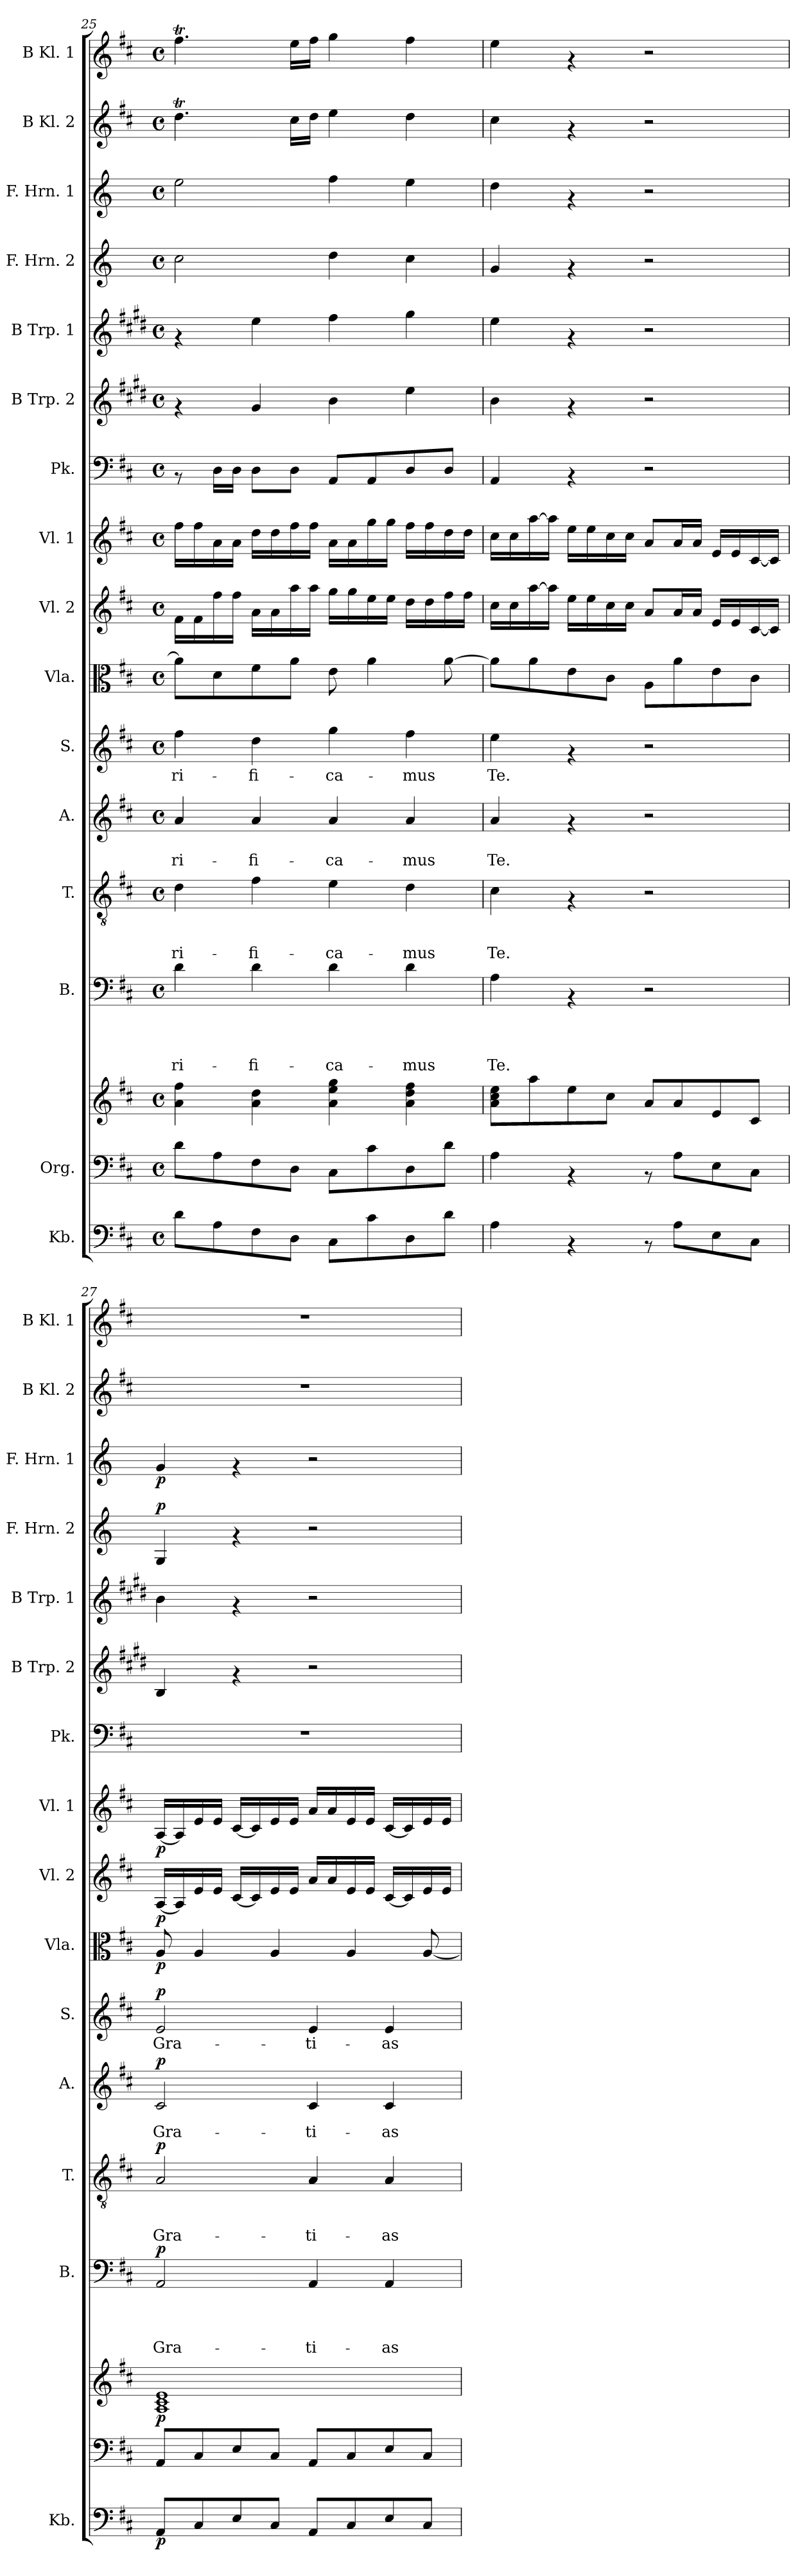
**kern	**dynam	**kern	**kern	**dynam	**kern	**text	**text	**text	**text	**dynam	**kern	**text	**text	**text	**dynam	**kern	**text	**text	**dynam	**kern	**text	**dynam	**kern	**dynam	**kern	**dynam	**kern	**dynam	**kern	**kern	**kern	**kern	**dynam	**kern	**dynam	**kern	**kern
*part16	*part16	*part15	*part15	*part15	*part14	*part14	*part14	*part14	*part14	*part14	*part13	*part13	*part13	*part13	*part13	*part12	*part12	*part12	*part12	*part11	*part11	*part11	*part10	*part10	*part9	*part9	*part8	*part8	*part7	*part6	*part5	*part4	*part4	*part3	*part3	*part2	*part1
*staff17	*staff17	*staff16	*staff15	*staff15/16	*staff14	*staff14	*staff14	*staff14	*staff14	*staff14	*staff13	*staff13	*staff13	*staff13	*staff13	*staff12	*staff12	*staff12	*staff12	*staff11	*staff11	*staff11	*staff10	*staff10	*staff9	*staff9	*staff8	*staff8	*staff7	*staff6	*staff5	*staff4	*staff4	*staff3	*staff3	*staff2	*staff1
*I"Kb.	*	*I"Org.	*	*	*I"B.	*	*	*	*	*	*I"T.	*	*	*	*	*I"A.	*	*	*	*I"S.	*	*	*I"Vla.	*	*I"Vl. 2	*	*I"Vl. 1	*	*I"Pk.	*I"B Trp. 2	*I"B Trp. 1	*I"F. Hrn. 2	*	*I"F. Hrn. 1	*	*I"B Kl. 2	*I"B Kl. 1
*I'Kb.	*	*	*	*	*I'B.	*	*	*	*	*	*I'T.	*	*	*	*	*I'A.	*	*	*	*I'S.	*	*	*I'Vla.	*	*I'Vl. 2	*	*I'Vl. 1	*	*I'Pk.	*I'B Trp. 2	*I'B Trp. 1	*I'F. Hrn. 2	*	*I'F. Hrn. 1	*	*I'B Kl. 2	*I'B Kl. 1
*clefF4	*	*clefF4	*clefG2	*	*clefF4	*	*	*	*	*	*clefGv2	*	*	*	*	*clefG2	*	*	*	*clefG2	*	*	*clefC3	*	*clefG2	*	*clefG2	*	*clefF4	*clefG2	*clefG2	*clefG2	*	*clefG2	*	*clefG2	*clefG2
*	*	*	*	*	*	*	*	*	*	*	*	*	*	*	*	*	*	*	*	*	*	*	*	*	*	*	*	*	*	*ITrd1c2	*ITrd1c2	*ITrd-1c-2	*	*ITrd-1c-2	*	*	*
*k[f#c#]	*	*k[f#c#]	*k[f#c#]	*	*k[f#c#]	*	*	*	*	*	*k[f#c#]	*	*	*	*	*k[f#c#]	*	*	*	*k[f#c#]	*	*	*k[f#c#]	*	*k[f#c#]	*	*k[f#c#]	*	*k[f#c#]	*k[f#c#]	*k[f#c#]	*k[f#c#]	*	*k[f#c#]	*	*k[f#c#]	*k[f#c#]
*D:	*	*D:	*D:	*	*D:	*	*	*	*	*	*D:	*	*	*	*	*D:	*	*	*	*D:	*	*	*D:	*	*D:	*	*D:	*	*D:	*D:	*D:	*D:	*	*D:	*	*D:	*D:
*M4/4	*	*M4/4	*M4/4	*	*M4/4	*	*	*	*	*	*M4/4	*	*	*	*	*M4/4	*	*	*	*M4/4	*	*	*M4/4	*	*M4/4	*	*M4/4	*	*M4/4	*M4/4	*M4/4	*M4/4	*	*M4/4	*	*M4/4	*M4/4
*met(c)	*	*met(c)	*met(c)	*	*met(c)	*	*	*	*	*	*met(c)	*	*	*	*	*met(c)	*	*	*	*met(c)	*	*	*met(c)	*	*met(c)	*	*met(c)	*	*met(c)	*met(c)	*met(c)	*met(c)	*	*met(c)	*	*met(c)	*met(c)
=25	=25	=25	=25	=25	=25	=25	=25	=25	=25	=25	=25	=25	=25	=25	=25	=25	=25	=25	=25	=25	=25	=25	=25	=25	=25	=25	=25	=25	=25	=25	=25	=25	=25	=25	=25	=25	=25
!	!	!	!	!	!	!	!	!	!LO:LY:b	!	!	!	!	!LO:LY:b	!	!	!	!LO:LY:b	!	!	!LO:LY:b	!	!	!	!	!	!	!	!	!	!	!	!	!	!	!	!
8d\L	.	8d\L	4a\ 4ff#\	.	4d\	.	.	.	-ri-	.	4d\	.	.	-ri-	.	4a/	.	-ri-	.	4ff#\	-ri-	.	8a\L]	.	16f#\LL	.	16ff#\LL	.	8rAA	4rf	4rf	2dd\	.	2ff#\	.	4.ddT\	4.ff#t\
.	.	.	.	.	.	.	.	.	.	.	.	.	.	.	.	.	.	.	.	.	.	.	.	.	16f#\	.	16ff#\	.	.	.	.	.	.	.	.	.	.
8A\	.	8A\	.	.	.	.	.	.	.	.	.	.	.	.	.	.	.	.	.	.	.	.	8d\	.	16ff#\	.	16a\	.	16D\LL	.	.	.	.	.	.	.	.
.	.	.	.	.	.	.	.	.	.	.	.	.	.	.	.	.	.	.	.	.	.	.	.	.	16ff#\JJ	.	16a\JJ	.	16D\JJ	.	.	.	.	.	.	.	.
!	!	!	!	!	!	!	!	!	!LO:LY:b	!	!	!	!	!LO:LY:b	!	!	!	!LO:LY:b	!	!	!LO:LY:b	!	!	!	!	!	!	!	!	!	!	!	!	!	!	!	!
8F#\	.	8F#\	4a\ 4dd\	.	4d\	.	.	.	-fi-	.	4f#\	.	.	-fi-	.	4a/	.	-fi-	.	4dd\	-fi-	.	8f#\	.	16a\LL	.	16dd\LL	.	8D\L	4f#/	4dd\	.	.	.	.	.	.
.	.	.	.	.	.	.	.	.	.	.	.	.	.	.	.	.	.	.	.	.	.	.	.	.	16a\	.	16dd\	.	.	.	.	.	.	.	.	.	.
8D\J	.	8D\J	.	.	.	.	.	.	.	.	.	.	.	.	.	.	.	.	.	.	.	.	8a\J	.	16aa\	.	16ff#\	.	8D\J	.	.	.	.	.	.	16cc#\LL	16ee\LL
.	.	.	.	.	.	.	.	.	.	.	.	.	.	.	.	.	.	.	.	.	.	.	.	.	16aa\JJ	.	16ff#\JJ	.	.	.	.	.	.	.	.	16dd\JJ	16ff#\JJ
!	!	!	!	!	!	!	!	!	!LO:LY:b	!	!	!	!	!LO:LY:b	!	!	!	!LO:LY:b	!	!	!LO:LY:b	!	!	!	!	!	!	!	!	!	!	!	!	!	!	!	!
8C#\L	.	8C#\L	4a\ 4ee\ 4gg\	.	4d\	.	.	.	-ca-	.	4e\	.	.	-ca-	.	4a/	.	-ca-	.	4gg\	-ca-	.	8e\	.	16gg\LL	.	16a\LL	.	8AA/L	4a\	4ee\	4ee\	.	4gg\	.	4ee\	4gg\
.	.	.	.	.	.	.	.	.	.	.	.	.	.	.	.	.	.	.	.	.	.	.	.	.	16gg\	.	16a\	.	.	.	.	.	.	.	.	.	.
8c#\	.	8c#\	.	.	.	.	.	.	.	.	.	.	.	.	.	.	.	.	.	.	.	.	4a\	.	16ee\	.	16gg\	.	8AA/	.	.	.	.	.	.	.	.
.	.	.	.	.	.	.	.	.	.	.	.	.	.	.	.	.	.	.	.	.	.	.	.	.	16ee\JJ	.	16gg\JJ	.	.	.	.	.	.	.	.	.	.
!	!	!	!	!	!	!	!	!	!LO:LY:b	!	!	!	!	!LO:LY:b	!	!	!	!LO:LY:b	!	!	!LO:LY:b	!	!	!	!	!	!	!	!	!	!	!	!	!	!	!	!
8D\	.	8D\	4a\ 4dd\ 4ff#\	.	4d\	.	.	.	-mus	.	4d\	.	.	-mus	.	4a/	.	-mus	.	4ff#\	-mus	.	.	.	16dd\LL	.	16ff#\LL	.	8D/	4dd\	4ff#\	4dd\	.	4ff#\	.	4dd\	4ff#\
.	.	.	.	.	.	.	.	.	.	.	.	.	.	.	.	.	.	.	.	.	.	.	.	.	16dd\	.	16ff#\	.	.	.	.	.	.	.	.	.	.
8d\J	.	8d\J	.	.	.	.	.	.	.	.	.	.	.	.	.	.	.	.	.	.	.	.	[>8a\	.	16ff#\	.	16dd\	.	8D/J	.	.	.	.	.	.	.	.
.	.	.	.	.	.	.	.	.	.	.	.	.	.	.	.	.	.	.	.	.	.	.	.	.	16ff#\JJ	.	16dd\JJ	.	.	.	.	.	.	.	.	.	.
=26	=26	=26	=26	=26	=26	=26	=26	=26	=26	=26	=26	=26	=26	=26	=26	=26	=26	=26	=26	=26	=26	=26	=26	=26	=26	=26	=26	=26	=26	=26	=26	=26	=26	=26	=26	=26	=26
!	!	!	!	!	!	!	!	!	!LO:LY:b	!	!	!	!	!LO:LY:b	!	!	!	!LO:LY:b	!	!	!LO:LY:b	!	!	!	!	!	!	!	!	!	!	!	!	!	!	!	!
4A\	.	4A\	8a\ 8cc#\ 8ee\L	.	4A\	.	.	.	Te.	.	4c#\	.	.	Te.	.	4a/	.	Te.	.	4ee\	Te.	.	8a\L]	.	16cc#\LL	.	16cc#\LL	.	4AA/	4a\	4dd\	4a/	.	4ee\	.	4cc#\	4ee\
.	.	.	.	.	.	.	.	.	.	.	.	.	.	.	.	.	.	.	.	.	.	.	.	.	16cc#\	.	16cc#\	.	.	.	.	.	.	.	.	.	.
.	.	.	8aa\	.	.	.	.	.	.	.	.	.	.	.	.	.	.	.	.	.	.	.	8a\	.	[>16aa\	.	[>16aa\	.	.	.	.	.	.	.	.	.	.
.	.	.	.	.	.	.	.	.	.	.	.	.	.	.	.	.	.	.	.	.	.	.	.	.	16aa\JJ]	.	16aa\JJ]	.	.	.	.	.	.	.	.	.	.
4rAA	.	4rAA	8ee\	.	4rAA	.	.	.	.	.	4rF	.	.	.	.	4rf	.	.	.	4rf	.	.	8e\	.	16ee\LL	.	16ee\LL	.	4rAA	4rf	4rf	4rf	.	4rf	.	4rf	4rf
.	.	.	.	.	.	.	.	.	.	.	.	.	.	.	.	.	.	.	.	.	.	.	.	.	16ee\	.	16ee\	.	.	.	.	.	.	.	.	.	.
.	.	.	8cc#\J	.	.	.	.	.	.	.	.	.	.	.	.	.	.	.	.	.	.	.	8c#\J	.	16cc#\	.	16cc#\	.	.	.	.	.	.	.	.	.	.
.	.	.	.	.	.	.	.	.	.	.	.	.	.	.	.	.	.	.	.	.	.	.	.	.	16cc#\JJ	.	16cc#\JJ	.	.	.	.	.	.	.	.	.	.
8rAA	.	8rAA	8a/L	.	2r	.	.	.	.	.	2r	.	.	.	.	2r	.	.	.	2r	.	.	8A\L	.	8a/L	.	8a/L	.	2r	2r	2r	2r	.	2r	.	2r	2r
8A\L	.	8A\L	8a/	.	.	.	.	.	.	.	.	.	.	.	.	.	.	.	.	.	.	.	8a\	.	16a/L	.	16a/L	.	.	.	.	.	.	.	.	.	.
.	.	.	.	.	.	.	.	.	.	.	.	.	.	.	.	.	.	.	.	.	.	.	.	.	16a/JJ	.	16a/JJ	.	.	.	.	.	.	.	.	.	.
8E\	.	8E\	8e/	.	.	.	.	.	.	.	.	.	.	.	.	.	.	.	.	.	.	.	8e\	.	16e/LL	.	16e/LL	.	.	.	.	.	.	.	.	.	.
.	.	.	.	.	.	.	.	.	.	.	.	.	.	.	.	.	.	.	.	.	.	.	.	.	16e/	.	16e/	.	.	.	.	.	.	.	.	.	.
8C#\J	.	8C#\J	8c#/J	.	.	.	.	.	.	.	.	.	.	.	.	.	.	.	.	.	.	.	8c#\J	.	[>16c#/	.	[>16c#/	.	.	.	.	.	.	.	.	.	.
.	.	.	.	.	.	.	.	.	.	.	.	.	.	.	.	.	.	.	.	.	.	.	.	.	16c#/JJ]	.	16c#/JJ]	.	.	.	.	.	.	.	.	.	.
=27	=27	=27	=27	=27	=27	=27	=27	=27	=27	=27	=27	=27	=27	=27	=27	=27	=27	=27	=27	=27	=27	=27	=27	=27	=27	=27	=27	=27	=27	=27	=27	=27	=27	=27	=27	=27	=27
!	!LO:DY:b	!	!	!LO:DY:b	!	!	!	!	!LO:LY:b	!LO:DY:a	!	!	!	!LO:LY:b	!LO:DY:a	!	!	!LO:LY:b	!LO:DY:a	!	!LO:LY:b	!LO:DY:a	!	!LO:DY:b	!	!LO:DY:b	!	!LO:DY:b	!	!	!	!	!LO:DY:a	!	!LO:DY:b	!	!
8AA/L	p	8AA/L	1A 1c# 1e	p	2AA/	.	.	.	Gra-	p	2A/	.	.	Gra-	p	2c#/	.	Gra-	p	2e/	Gra-	p	8A/	p	[>16A/LL	p	[>16A/LL	p	1r	4A/	4a\	4A/	p	4a/	p	1r	1r
.	.	.	.	.	.	.	.	.	.	.	.	.	.	.	.	.	.	.	.	.	.	.	.	.	16A/]	.	16A/]	.	.	.	.	.	.	.	.	.	.
8C#/	.	8C#/	.	.	.	.	.	.	.	.	.	.	.	.	.	.	.	.	.	.	.	.	4A/	.	16e/	.	16e/	.	.	.	.	.	.	.	.	.	.
.	.	.	.	.	.	.	.	.	.	.	.	.	.	.	.	.	.	.	.	.	.	.	.	.	16e/JJ	.	16e/JJ	.	.	.	.	.	.	.	.	.	.
8E/	.	8E/	.	.	.	.	.	.	.	.	.	.	.	.	.	.	.	.	.	.	.	.	.	.	[>16c#/LL	.	[>16c#/LL	.	.	4rf	4rf	4rf	.	4rf	.	.	.
.	.	.	.	.	.	.	.	.	.	.	.	.	.	.	.	.	.	.	.	.	.	.	.	.	16c#/]	.	16c#/]	.	.	.	.	.	.	.	.	.	.
8C#/J	.	8C#/J	.	.	.	.	.	.	.	.	.	.	.	.	.	.	.	.	.	.	.	.	4A/	.	16e/	.	16e/	.	.	.	.	.	.	.	.	.	.
.	.	.	.	.	.	.	.	.	.	.	.	.	.	.	.	.	.	.	.	.	.	.	.	.	16e/JJ	.	16e/JJ	.	.	.	.	.	.	.	.	.	.
!	!	!	!	!	!	!	!	!	!LO:LY:b	!	!	!	!	!LO:LY:b	!	!	!	!LO:LY:b	!	!	!LO:LY:b	!	!	!	!	!	!	!	!	!	!	!	!	!	!	!	!
8AA/L	.	8AA/L	.	.	4AA/	.	.	.	-ti-	.	4A/	.	.	-ti-	.	4c#/	.	-ti-	.	4e/	-ti-	.	.	.	16a/LL	.	16a/LL	.	.	2r	2r	2r	.	2r	.	.	.
.	.	.	.	.	.	.	.	.	.	.	.	.	.	.	.	.	.	.	.	.	.	.	.	.	16a/	.	16a/	.	.	.	.	.	.	.	.	.	.
8C#/	.	8C#/	.	.	.	.	.	.	.	.	.	.	.	.	.	.	.	.	.	.	.	.	4A/	.	16e/	.	16e/	.	.	.	.	.	.	.	.	.	.
.	.	.	.	.	.	.	.	.	.	.	.	.	.	.	.	.	.	.	.	.	.	.	.	.	16e/JJ	.	16e/JJ	.	.	.	.	.	.	.	.	.	.
!	!	!	!	!	!	!	!	!	!LO:LY:b	!	!	!	!	!LO:LY:b	!	!	!	!LO:LY:b	!	!	!LO:LY:b	!	!	!	!	!	!	!	!	!	!	!	!	!	!	!	!
8E/	.	8E/	.	.	4AA/	.	.	.	-as	.	4A/	.	.	-as	.	4c#/	.	-as	.	4e/	-as	.	.	.	[>16c#/LL	.	[>16c#/LL	.	.	.	.	.	.	.	.	.	.
.	.	.	.	.	.	.	.	.	.	.	.	.	.	.	.	.	.	.	.	.	.	.	.	.	16c#/]	.	16c#/]	.	.	.	.	.	.	.	.	.	.
8C#/J	.	8C#/J	.	.	.	.	.	.	.	.	.	.	.	.	.	.	.	.	.	.	.	.	[<8A/	.	16e/	.	16e/	.	.	.	.	.	.	.	.	.	.
.	.	.	.	.	.	.	.	.	.	.	.	.	.	.	.	.	.	.	.	.	.	.	.	.	16e/JJ	.	16e/JJ	.	.	.	.	.	.	.	.	.	.
=	=	=	=	=	=	=	=	=	=	=	=	=	=	=	=	=	=	=	=	=	=	=	=	=	=	=	=	=	=	=	=	=	=	=	=	=	=
*-	*-	*-	*-	*-	*-	*-	*-	*-	*-	*-	*-	*-	*-	*-	*-	*-	*-	*-	*-	*-	*-	*-	*-	*-	*-	*-	*-	*-	*-	*-	*-	*-	*-	*-	*-	*-	*-
